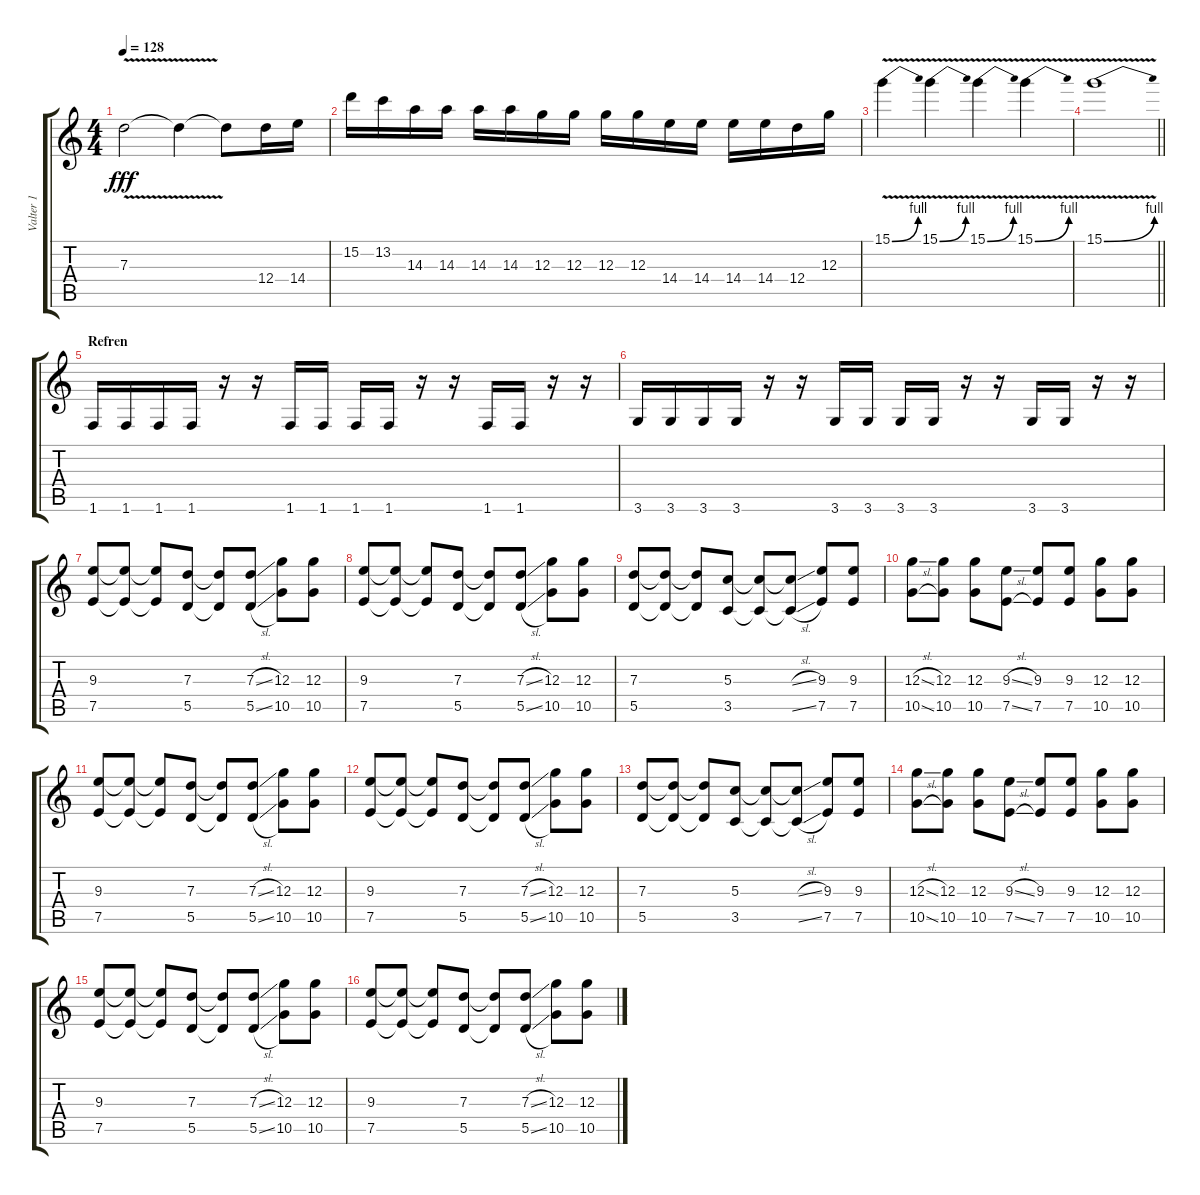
\track ("Valter 1" "Valter 1") {instrument distortionguitar}
\staff {score tabs}
\tuning (E4 B3 G3 D3 A2 E2) {hide}
\ts (4 4)
\tempo 128
\clef g2
\ks c
7.3{v}.2{dy fff} 7.3{t}.4 7.3{t}.8 12.4.16 14.4.16 |
15.2.16 13.2.16 14.3.16 14.3.16 14.3.16 14.3.16 12.3.16 12.3.16 12.3.16 12.3.16 14.4.16 14.4.16 14.4.16 14.4.16 12.4.16 12.3.16 |
15.1{be (bend 0 0 60 4) v}.4 15.1{be (bend 0 0 60 4) v}.4 15.1{be (bend 0 0 60 4) v}.4 15.1{be (bend 0 0 60 4) v}.4 |
\barLineRight lightlight
15.1{be (bend 0 0 60 4) v}.1 |
\section ("" "Refren")
1.6.16 1.6.16 1.6.16 1.6.16 r.16 r.16 1.6.16 1.6.16 1.6.16 1.6.16 r.16 r.16 1.6.16 1.6.16 r.16 r.16 |
3.6.16 3.6.16 3.6.16 3.6.16 r.16 r.16 3.6.16 3.6.16 3.6.16 3.6.16 r.16 r.16 3.6.16 3.6.16 r.16 r.16 |
(9.3 7.5).8 (9.3{t} 7.5{t}).8 (9.3{t} 7.5{t}).8 (7.3 5.5).8 (7.3{t} 5.5{t}).8 (7.3{sl} 5.5{sl}).8 (12.3 10.5).8 (12.3 10.5).8 |
(9.3 7.5).8 (9.3{t} 7.5{t}).8 (9.3{t} 7.5{t}).8 (7.3 5.5).8 (7.3{t} 5.5{t}).8 (7.3{sl} 5.5{sl}).8 (12.3 10.5).8 (12.3 10.5).8 |
(7.3 5.5).8 (7.3{t} 5.5{t}).8 (7.3{t} 5.5{t}).8 (5.3 3.5).8 (5.3{t} 3.5{t}).8 (5.3{sl t} 3.5{sl t}).8 (9.3 7.5).8 (9.3 7.5).8 |
(12.3{sl} 10.5{sl}).8 (12.3 10.5).8 (12.3 10.5).8 (9.3{sl} 7.5{sl}).8 (9.3 7.5).8 (9.3 7.5).8 (12.3 10.5).8 (12.3 10.5).8 |
(9.3 7.5).8 (9.3{t} 7.5{t}).8 (9.3{t} 7.5{t}).8 (7.3 5.5).8 (7.3{t} 5.5{t}).8 (7.3{sl} 5.5{sl}).8 (12.3 10.5).8 (12.3 10.5).8 |
(9.3 7.5).8 (9.3{t} 7.5{t}).8 (9.3{t} 7.5{t}).8 (7.3 5.5).8 (7.3{t} 5.5{t}).8 (7.3{sl} 5.5{sl}).8 (12.3 10.5).8 (12.3 10.5).8 |
(7.3 5.5).8 (7.3{t} 5.5{t}).8 (7.3{t} 5.5{t}).8 (5.3 3.5).8 (5.3{t} 3.5{t}).8 (5.3{sl t} 3.5{sl t}).8 (9.3 7.5).8 (9.3 7.5).8 |
(12.3{sl} 10.5{sl}).8 (12.3 10.5).8 (12.3 10.5).8 (9.3{sl} 7.5{sl}).8 (9.3 7.5).8 (9.3 7.5).8 (12.3 10.5).8 (12.3 10.5).8 |
(9.3 7.5).8 (9.3{t} 7.5{t}).8 (9.3{t} 7.5{t}).8 (7.3 5.5).8 (7.3{t} 5.5{t}).8 (7.3{sl} 5.5{sl}).8 (12.3 10.5).8 (12.3 10.5).8 |
(9.3 7.5).8 (9.3{t} 7.5{t}).8 (9.3{t} 7.5{t}).8 (7.3 5.5).8 (7.3{t} 5.5{t}).8 (7.3{sl} 5.5{sl}).8 (12.3 10.5).8 (12.3 10.5).8
